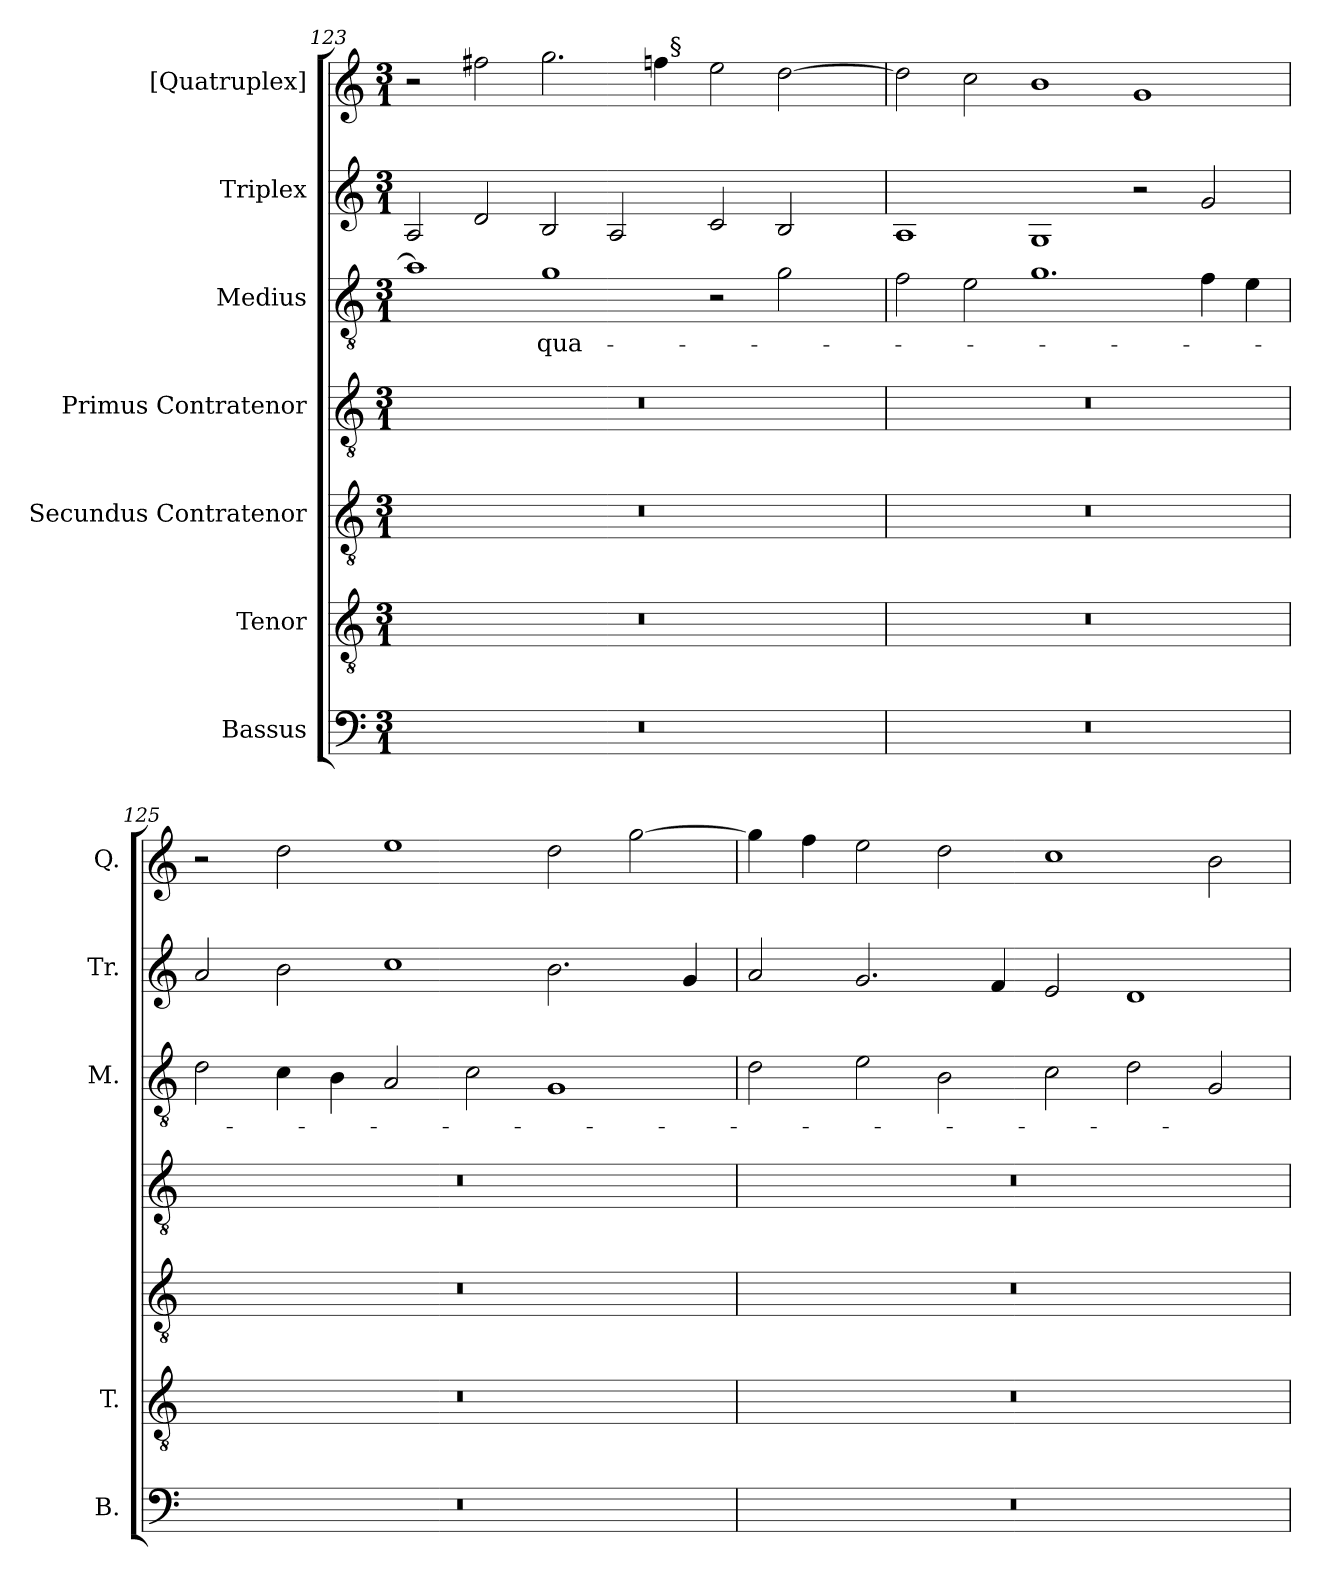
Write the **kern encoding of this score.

**kern	**kern	**kern	**kern	**kern	**text	**kern	**kern
*part7	*part6	*part5	*part4	*part3	*part3	*part2	*part1
*staff7	*staff6	*staff5	*staff4	*staff3	*staff3	*staff2	*staff1
*I"Bassus	*I"Tenor	*I"Secundus Contratenor	*I"Primus Contratenor	*I"Medius	*	*I"Triplex	*I"[Quatruplex]
*I'B.	*I'T.	*	*	*I'M.	*	*I'Tr.	*I'Q.
!!LO:LB:g=z
*clefF4	*clefGv2	*clefGv2	*clefGv2	*clefGv2	*	*clefG2	*clefG2
*	*ITrd7c12	*ITrd7c12	*ITrd7c12	*ITrd7c12	*	*	*
*k[]	*k[]	*k[]	*k[]	*k[]	*	*k[]	*k[]
*C:	*C:	*C:	*C:	*C:	*	*C:	*C:
*M3/1	*M3/1	*M3/1	*M3/1	*M3/1	*	*M3/1	*M3/1
=123	=123	=123	=123	=123	=123	=123	=123
!LO:N:vis=1	!LO:N:vis=1	!LO:N:vis=1	!LO:N:vis=1	!	!	!	!
*	*	*	*	*	*	*	*^
0.r	0.r	0.r	0.r	1Ai]	.	2Ai/	2r	1ryy
.	.	.	.	.	.	2di/	2ff#Xi\	.
!	!	!	!	!	!LO:LY:b:color=#000000	!	!	!
.	.	.	.	1Gi	-qua-	2Bi/	2.ggi\	2ryy
.	.	.	.	.	.	2Ai/	.	4ryy
.	.	.	.	.	.	.	4ffi\	32ryy
.	.	.	.	.	.	.	.	256ryy
!	!	!	!	!	!	!	!	!LO:TX:a:t=§
.	.	.	.	.	.	.	.	1ryy
.	.	.	.	2r	.	2ci/	2eei\	.
.	.	.	.	2Gi\	.	2Bi/	[>2ddi\	.
.	.	.	.	.	.	.	.	8ryy
.	.	.	.	.	.	.	.	16ryy
.	.	.	.	.	.	.	.	64..ryy
=124`	=124`	=124`	=124`	=124`	=124`	=124`	=124`	=124`
!LO:N:vis=1	!LO:N:vis=1	!LO:N:vis=1	!LO:N:vis=1	!	!	!	!	!
*	*	*	*	*	*	*	*v	*v
0.r	0.r	0.r	0.r	2Fi\	.	1Ai	2ddi\]
.	.	.	.	2Ei\	.	.	2cci\
.	.	.	.	1.Gi	.	1Gi	1bi
.	.	.	.	.	.	2r	1gi
.	.	.	.	4Fi\	.	2gi/	.
.	.	.	.	4Ei\	.	.	.
=125`	=125`	=125`	=125`	=125`	=125`	=125`	=125`
!LO:N:vis=1	!LO:N:vis=1	!LO:N:vis=1	!LO:N:vis=1	!	!	!	!
0.r	0.r	0.r	0.r	2Di\	.	2ai/	2r
.	.	.	.	4Ci\	.	2bi\	2ddi\
.	.	.	.	4BBi\	.	.	.
.	.	.	.	2AAi/	.	1cci	1eei
.	.	.	.	2Ci\	.	.	.
.	.	.	.	1GGi	.	2.bi\	2ddi\
.	.	.	.	.	.	.	[>2ggi\
.	.	.	.	.	.	4gi/	.
!!LO:PB:g=z
=126`	=126`	=126`	=126`	=126`	=126`	=126`	=126`
!LO:N:vis=1	!LO:N:vis=1	!LO:N:vis=1	!LO:N:vis=1	!	!	!	!
0.r	0.r	0.r	0.r	2Di\	.	2ai/	4ggi\]
.	.	.	.	.	.	.	4ffi\
.	.	.	.	2Ei\	.	2.gi/	2eei\
.	.	.	.	2BBi\	.	.	2ddi\
.	.	.	.	.	.	4fi/	.
.	.	.	.	2Ci\	.	2ei/	1cci
.	.	.	.	2Di\	.	1di	.
.	.	.	.	2GGi/	.	.	2bi\
=`	=`	=`	=`	=`	=`	=`	=`
*-	*-	*-	*-	*-	*-	*-	*-
